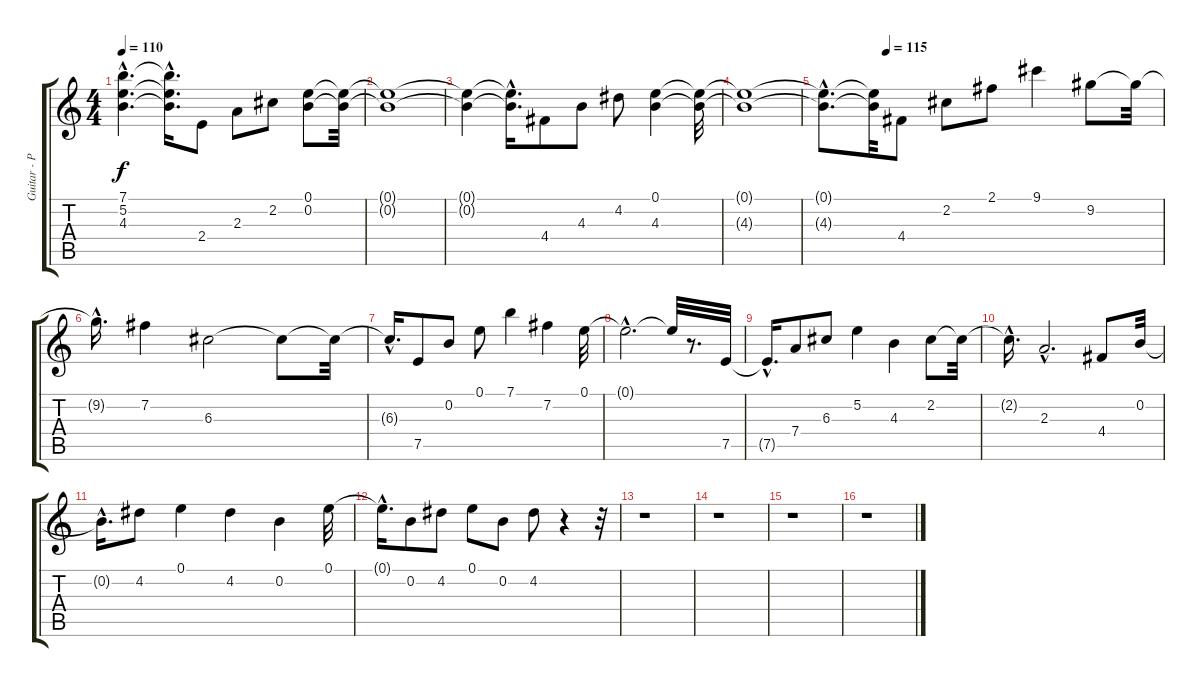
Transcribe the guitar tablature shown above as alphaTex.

\track ("Guitar - Petrucci" "Guitar - P") {instrument acousticguitarsteel}
\staff {score tabs}
\tuning (E4 B3 G3 D3 A2 B1) {hide}
\ts (4 4)
\tempo 110
\clef g2
\ks c
(7.1{hac t} 5.2{hac t} 4.3{hac t}).4{d dy f} (7.1{hac t} 5.2{hac t} 4.3{hac t}).16{d} 2.4.8 2.3.8 2.2.8 (0.1 0.2).8 (0.1{t} 0.2{t}).32 |
(0.1{t} 0.2{t}).1 |
(0.1{t} 0.2{t}).4 (0.1{hac t} 0.2{hac t}).16{d} 4.4.8 4.3.8 4.2.8 (0.1 4.3).4 (0.1{t} 4.3{t}).32 |
(0.1{t} 4.3{t}).1 |
\tempo (115 0.1875)
(0.1{hac t} 4.3{hac t}).8{d} (0.1{t} 4.3{t}).32 4.4.8 2.2.8 2.1.8 9.1.4 9.2.8 9.2{t}.32 |
9.2{hac t}.16{d} 7.2.4 6.3.2 6.3{t}.8 6.3{t}.32 |
6.3{hac t}.16{d} 7.5.8 0.2.8 0.1.8 7.1.4 7.2.4 0.1.32 |
0.1{hac t}.2{d} 0.1{t}.32 r.8{d} 7.5.32 |
7.5{hac t}.16{d} 7.4.8 6.3.8 5.2.4 4.3.4 2.2.8 2.2{t}.32 |
2.2{hac t}.16{d} 2.3{hac}.2{d} 4.4.8 0.2.32 |
0.2{hac t}.16{d} 4.2.8 0.1.4 4.2.4 0.2.4 0.1.32 |
0.1{hac t}.16{d} 0.2.8 4.2.8 0.1.8 0.2.8 4.2.8 r.4 r.32 |
r.1 |
r.1 |
r.1 |
r.1
